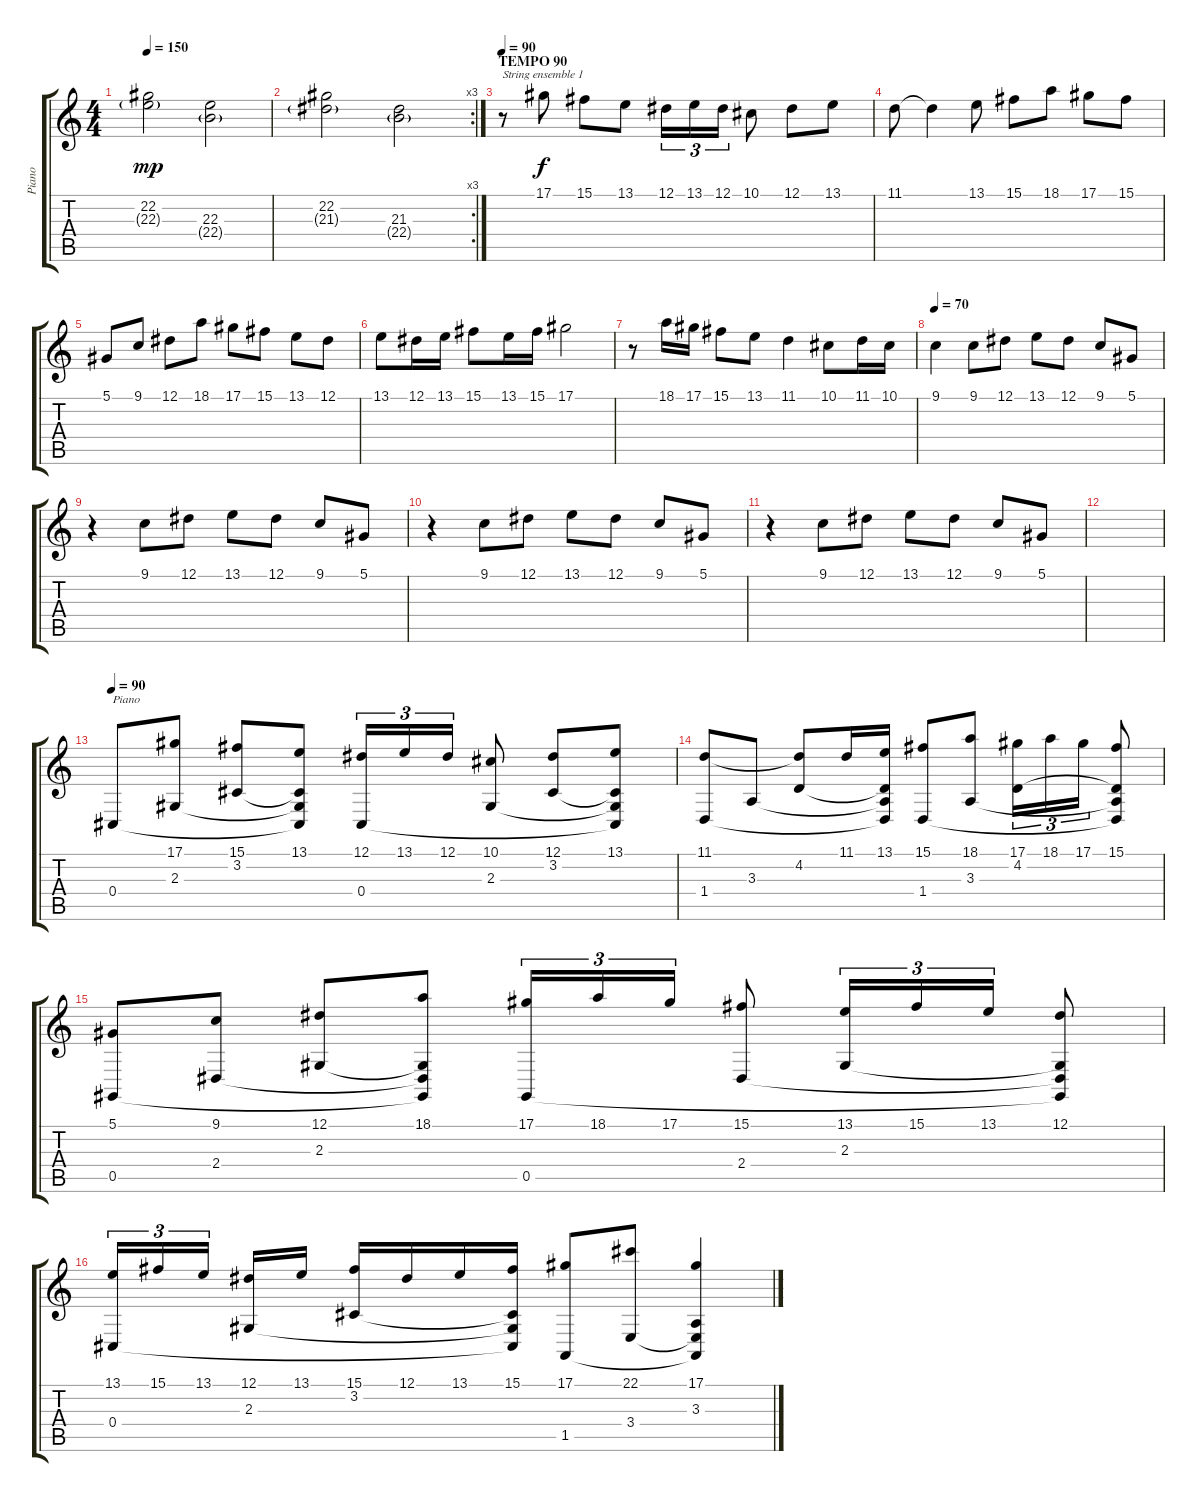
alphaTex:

\track ("Piano" "Piano") {instrument brightacousticpiano}
\staff {score tabs}
\tuning (Eb4 Bb3 Gb3 Db3 Ab2 Eb2) {hide}
\ts (4 4)
\tempo 150
\clef g2
\ks c
(22.2 22.3{g}).2{dy mp} (22.3 22.4{g}).2 |
\rc 3
(22.2 21.3{g}).2 (21.3 22.4{g}).2 |
\section ("" "TEMPO 90")
\tempo 90
r.8{txt "String ensemble 1" volume 10 instrument stringensemble1} 17.1.8{dy f} 15.1.8 13.1.8 12.1.16{tu (3 2)} 13.1.16{tu (3 2)} 12.1.16{tu (3 2)} 10.1.8 12.1.8 13.1.8 |
11.1.8 11.1{t}.4 13.1.8 15.1.8 18.1.8 17.1.8 15.1.8 |
5.1.8 9.1.8 12.1.8 18.1.8 17.1.8 15.1.8 13.1.8 12.1.8 |
13.1.8 12.1.16 13.1.16 15.1.8 13.1.16 15.1.16 17.1.2 |
r.8 18.1.16 17.1.16 15.1.8 13.1.8 11.1.4 10.1.8 11.1.16 10.1.16 |
\tempo 70
9.1.4 9.1.8 12.1.8 13.1.8 12.1.8 9.1.8 5.1.8 |
r.4 9.1.8 12.1.8 13.1.8 12.1.8 9.1.8 5.1.8 |
r.4 9.1.8 12.1.8 13.1.8 12.1.8 9.1.8 5.1.8 |
r.4 9.1.8 12.1.8 13.1.8 12.1.8 9.1.8 5.1.8 |
|
\tempo 90
0.4.8{txt "Piano" volume 15 balance 5 instrument brightacousticpiano} (17.1 2.3).8 (15.1 3.2).8 (13.1 3.2{t} 2.3{t} 0.4{t}).8 (12.1 0.4).16{tu (3 2)} 13.1.16{tu (3 2)} 12.1.16{tu (3 2)} (10.1 2.3).8 (12.1 3.2).8 (13.1 3.2{t} 2.3{t} 0.4{t}).8 |
(11.1 1.4).8 3.3.8 (11.1{t} 4.2).8 11.1.16 (13.1 4.2{t} 3.3{t} 1.4{t}).16 (15.1 1.4).8 (18.1 3.3).8 (17.1 4.2).16{tu (3 2)} 18.1.16{tu (3 2)} 17.1.16{tu (3 2)} (15.1 4.2{t} 3.3{t} 1.4{t}).8 |
(5.1 0.5).8 (9.1 2.4).8 (12.1 2.3).8 (18.1 2.3{t} 2.4{t} 0.5{t}).8 (17.1 0.5).16{tu (3 2)} 18.1.16{tu (3 2)} 17.1.16{tu (3 2)} (15.1 2.4).8 (13.1 2.3).16{tu (3 2)} 15.1.16{tu (3 2)} 13.1.16{tu (3 2)} (12.1 2.3{t} 2.4{t} 0.5{t}).8 |
(13.1 0.4).16{tu (3 2)} 15.1.16{tu (3 2)} 13.1.16{tu (3 2)} (12.1 2.3).16 13.1.16 (15.1 3.2).16 12.1.16 13.1.16 (15.1 3.2{t} 2.3{t} 0.4{t}).16 (17.1 1.5).8 (22.1 3.4).8 (17.1 3.3 3.4{t} 1.5{t}).4
